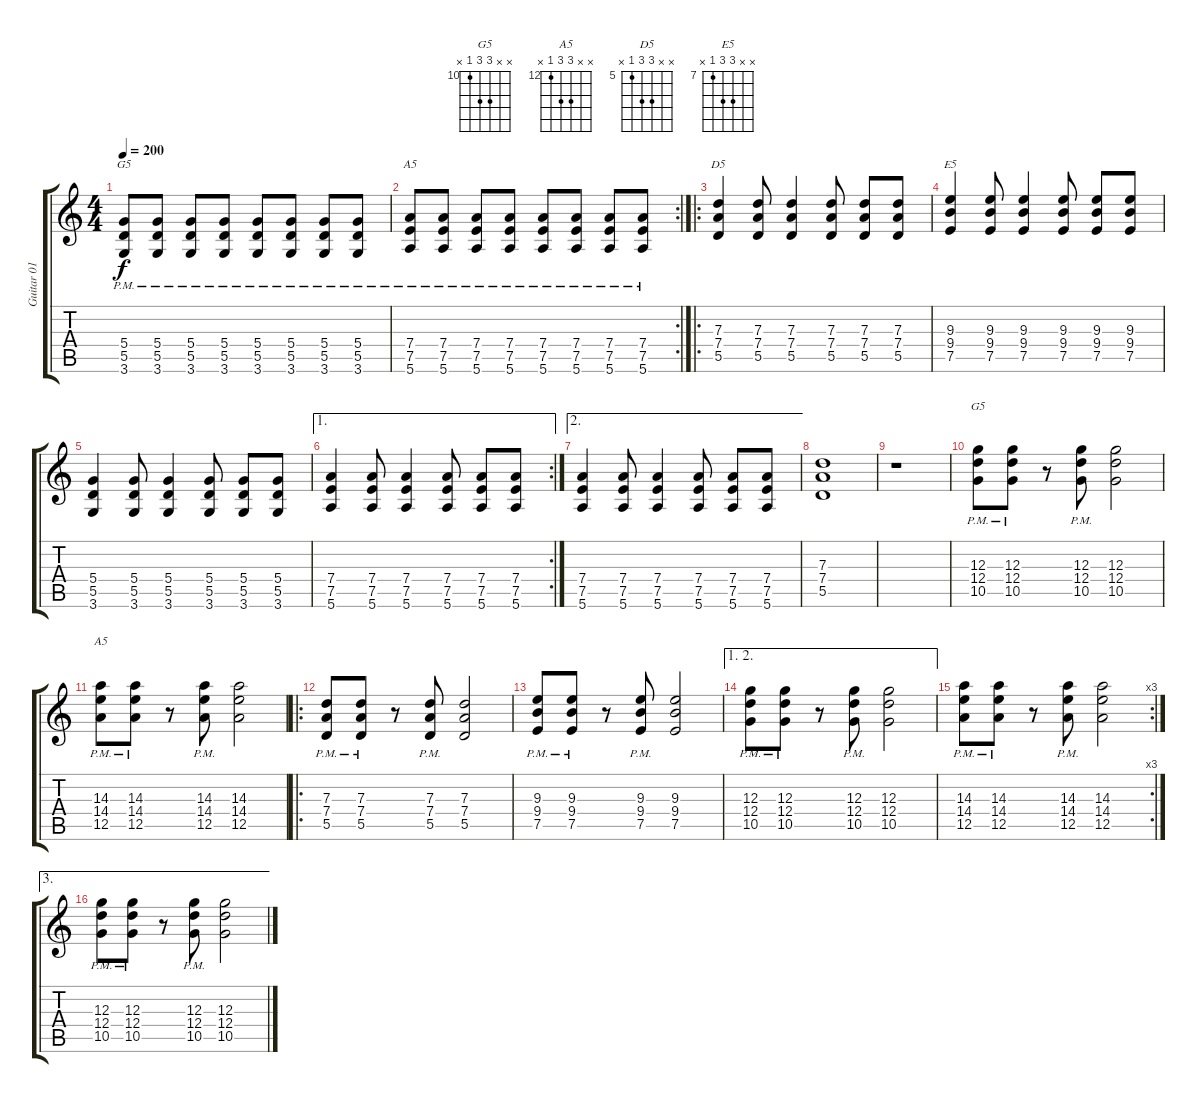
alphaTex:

\track ("Guitar 01 " "Guitar 01 ") {instrument distortionguitar}
\staff {score tabs}
\tuning (E4 B3 G3 D3 A2 E2) {hide}
\chord ("G5" x x x 5 5 3)
\chord ("A5" x x x 7 7 5) {firstfret 5}
\chord ("D5" x x 7 7 5 x) {firstfret 5}
\chord ("E5" x x 9 9 7 x) {firstfret 7}
\chord ("G5" x x 12 12 10 x) {firstfret 10}
\chord ("A5" x x 14 14 12 x) {firstfret 12}
\ts (4 4)
\tempo 200
\clef g2
\ks c
(5.4{pm} 5.5{pm} 3.6{pm}).8{ch "G5" dy f} (5.4{pm} 5.5{pm} 3.6{pm}).8 (5.4{pm} 5.5{pm} 3.6{pm}).8 (5.4{pm} 5.5{pm} 3.6{pm}).8 (5.4{pm} 5.5{pm} 3.6{pm}).8 (5.4{pm} 5.5{pm} 3.6{pm}).8 (5.4{pm} 5.5{pm} 3.6{pm}).8 (5.4{pm} 5.5{pm} 3.6{pm}).8 |
\rc 2
(7.4{pm} 7.5{pm} 5.6{pm}).8{ch "A5"} (7.4{pm} 7.5{pm} 5.6{pm}).8 (7.4{pm} 7.5{pm} 5.6{pm}).8 (7.4{pm} 7.5{pm} 5.6{pm}).8 (7.4{pm} 7.5{pm} 5.6{pm}).8 (7.4{pm} 7.5{pm} 5.6{pm}).8 (7.4{pm} 7.5{pm} 5.6{pm}).8 (7.4{pm} 7.5{pm} 5.6{pm}).8 |
\ro
(7.3 7.4 5.5).4{ch "D5"} (7.3 7.4 5.5).8 (7.3 7.4 5.5).4 (7.3 7.4 5.5).8 (7.3 7.4 5.5).8 (7.3 7.4 5.5).8 |
(9.3 9.4 7.5).4{ch "E5"} (9.3 9.4 7.5).8 (9.3 9.4 7.5).4 (9.3 9.4 7.5).8 (9.3 9.4 7.5).8 (9.3 9.4 7.5).8 |
(5.4 5.5 3.6).4 (5.4 5.5 3.6).8 (5.4 5.5 3.6).4 (5.4 5.5 3.6).8 (5.4 5.5 3.6).8 (5.4 5.5 3.6).8 |
\ae 1
\rc 2
(7.4 7.5 5.6).4 (7.4 7.5 5.6).8 (7.4 7.5 5.6).4 (7.4 7.5 5.6).8 (7.4 7.5 5.6).8 (7.4 7.5 5.6).8 |
\ae 2
(7.4 7.5 5.6).4 (7.4 7.5 5.6).8 (7.4 7.5 5.6).4 (7.4 7.5 5.6).8 (7.4 7.5 5.6).8 (7.4 7.5 5.6).8 |
(7.3 7.4 5.5).1 |
r.1 |
(12.3 12.4{pm} 10.5{pm}).8{ch "G5"} (12.3 12.4{pm} 10.5{pm}).8 r.8 (12.3 12.4{pm} 10.5{pm}).8 (12.3 12.4 10.5).2 |
(14.3 14.4{pm} 12.5{pm}).8{ch "A5"} (14.3 14.4{pm} 12.5{pm}).8 r.8 (14.3 14.4{pm} 12.5{pm}).8 (14.3 14.4 12.5).2 |
\ro
(7.3{pm} 7.4{pm} 5.5{pm}).8 (7.3{pm} 7.4{pm} 5.5{pm}).8 r.8 (7.3{pm} 7.4{pm} 5.5{pm}).8 (7.3 7.4 5.5).2 |
(9.3{pm} 9.4{pm} 7.5{pm}).8 (9.3{pm} 9.4{pm} 7.5{pm}).8 r.8 (9.3{pm} 9.4{pm} 7.5{pm}).8 (9.3 9.4 7.5).2 |
\ae (1 2)
(12.3 12.4{pm} 10.5{pm}).8 (12.3 12.4{pm} 10.5{pm}).8 r.8 (12.3 12.4{pm} 10.5{pm}).8 (12.3 12.4 10.5).2 |
\rc 3
(14.3 14.4{pm} 12.5{pm}).8 (14.3 14.4{pm} 12.5{pm}).8 r.8 (14.3 14.4{pm} 12.5{pm}).8 (14.3 14.4 12.5).2 |
\ae 3
(12.3 12.4{pm} 10.5{pm}).8 (12.3 12.4{pm} 10.5{pm}).8 r.8 (12.3 12.4{pm} 10.5{pm}).8 (12.3{ss} 12.4{ss} 10.5{ss}).2
